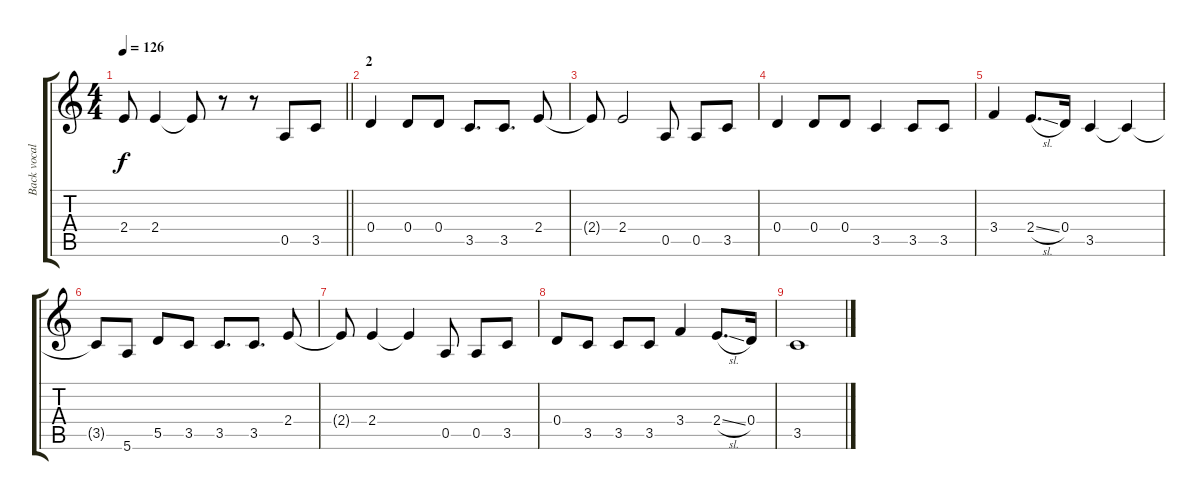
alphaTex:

\track ("Back vocal" "Back vocal") {instrument acousticguitarsteel}
\staff {score tabs}
\tuning (E4 B3 G3 D3 A2 E2) {hide}
\ts (4 4)
\tempo 126
\clef g2
\barLineRight lightlight
\ks c
2.4{t}.8{dy f} 2.4.4 2.4{t}.8 r.8 r.8 0.5.8 3.5.8 |
\section ("" "2")
0.4.4 0.4.8 0.4.8 3.5.8{d} 3.5.8{d} 2.4.8 |
2.4{t}.8 2.4.2 0.5.8 0.5.8 3.5.8 |
0.4.4 0.4.8 0.4.8 3.5.4 3.5.8 3.5.8 |
3.4.4 2.4{sl}.8{d} 0.4.16 3.5.4 3.5{t}.4 |
3.5{t}.8 5.6.8 5.5.8 3.5.8 3.5.8{d} 3.5.8{d} 2.4.8 |
2.4{t}.8 2.4.4 2.4{t}.4 0.5.8 0.5.8 3.5.8 |
0.4.8 3.5.8 3.5.8 3.5.8 3.4.4 2.4{sl}.8{d} 0.4.16 |
3.5.1
